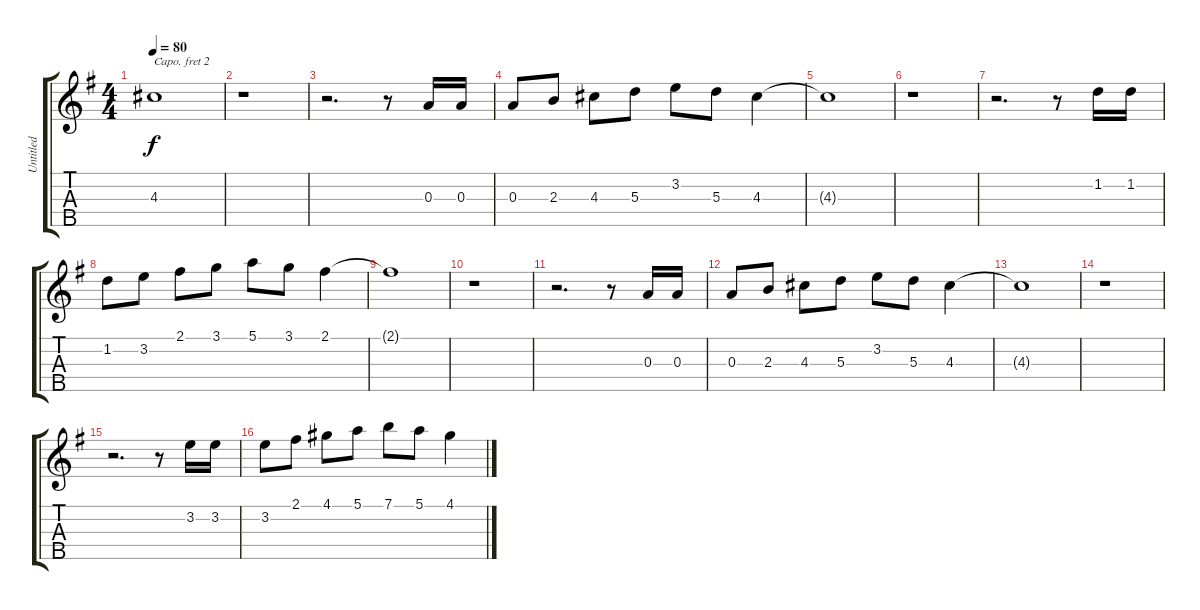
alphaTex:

\track ("Untitled" "Untitled") {instrument banjo}
\staff {score tabs}
\capo 2
\tuning (D4 B3 G3 D3 G4) {hide}
\displaytranspose 12
\ts (4 4)
\tempo 80
\clef g2
\ks g
4.3{t}.1{dy f} |
r.1 |
r.2{d} r.8 0.3.16 0.3.16 |
0.3.8 2.3.8 4.3.8 5.3.8 3.2.8 5.3.8 4.3.4 |
4.3{t}.1 |
r.1 |
r.2{d} r.8 1.2.16 1.2.16 |
1.2.8 3.2.8 2.1.8 3.1.8 5.1.8 3.1.8 2.1.4 |
2.1{t}.1 |
r.1 |
r.2{d} r.8 0.3.16 0.3.16 |
0.3.8 2.3.8 4.3.8 5.3.8 3.2.8 5.3.8 4.3.4 |
4.3{t}.1 |
r.1 |
r.2{d} r.8 3.2.16 3.2.16 |
3.2.8 2.1.8 4.1.8 5.1.8 7.1.8 5.1.8 4.1.4
